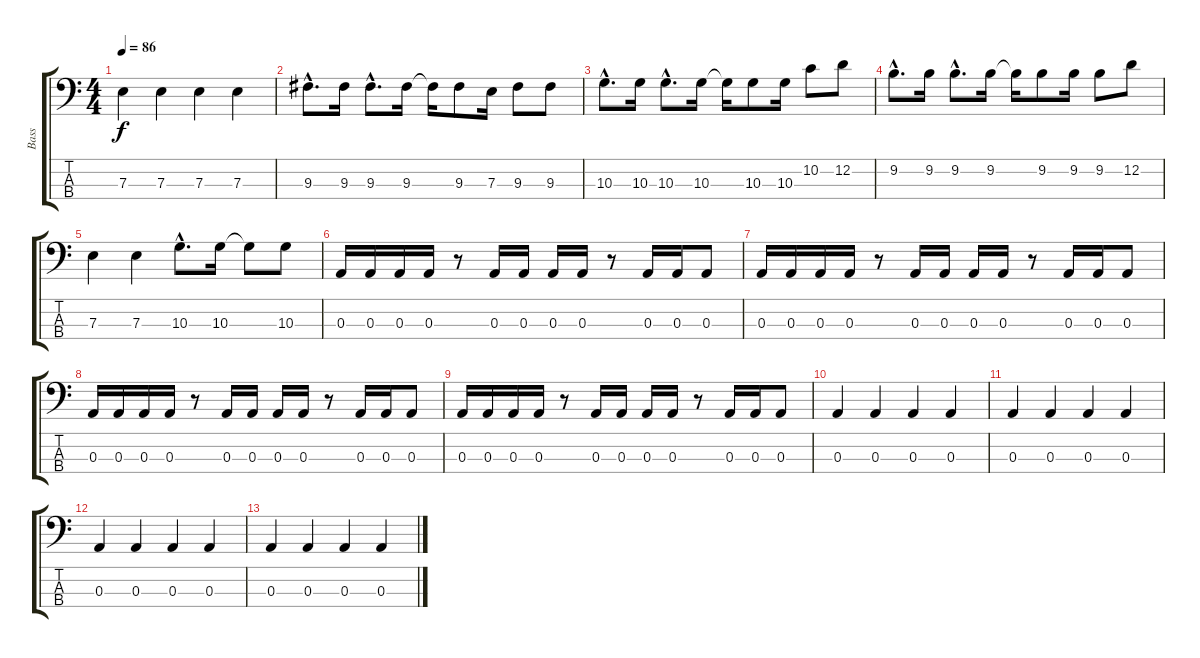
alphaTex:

\track ("Bass" "Bass") {instrument electricbassfinger}
\staff {score tabs}
\tuning (G2 D2 A1 E1) {hide}
\ts (4 4)
\tempo 86
\clef f4
\ks c
7.3.4{dy f} 7.3.4 7.3.4 7.3.4 |
9.3{hac}.8{d} 9.3.16 9.3{hac}.8{d} 9.3.16 9.3{t}.16 9.3.8 7.3.16 9.3.8 9.3.8 |
10.3{hac}.8{d} 10.3.16 10.3{hac}.8{d} 10.3.16 10.3{t}.16 10.3.8 10.3.16 10.2.8 12.2.8 |
9.2{hac}.8{d} 9.2.16 9.2{hac}.8{d} 9.2.16 9.2{t}.16 9.2.8 9.2.16 9.2.8 12.2.8 |
7.3.4 7.3.4 10.3{hac}.8{d} 10.3.16 10.3{t}.8 10.3.8 |
0.3.16 0.3.16 0.3.16 0.3.16 r.8 0.3.16 0.3.16 0.3.16 0.3.16 r.8 0.3.16 0.3.16 0.3.8 |
0.3.16 0.3.16 0.3.16 0.3.16 r.8 0.3.16 0.3.16 0.3.16 0.3.16 r.8 0.3.16 0.3.16 0.3.8 |
0.3.16 0.3.16 0.3.16 0.3.16 r.8 0.3.16 0.3.16 0.3.16 0.3.16 r.8 0.3.16 0.3.16 0.3.8 |
0.3.16 0.3.16 0.3.16 0.3.16 r.8 0.3.16 0.3.16 0.3.16 0.3.16 r.8 0.3.16 0.3.16 0.3.8 |
0.3.4 0.3.4 0.3.4 0.3.4 |
0.3.4 0.3.4 0.3.4 0.3.4 |
0.3.4 0.3.4 0.3.4 0.3.4 |
0.3.4 0.3.4 0.3.4 0.3.4
